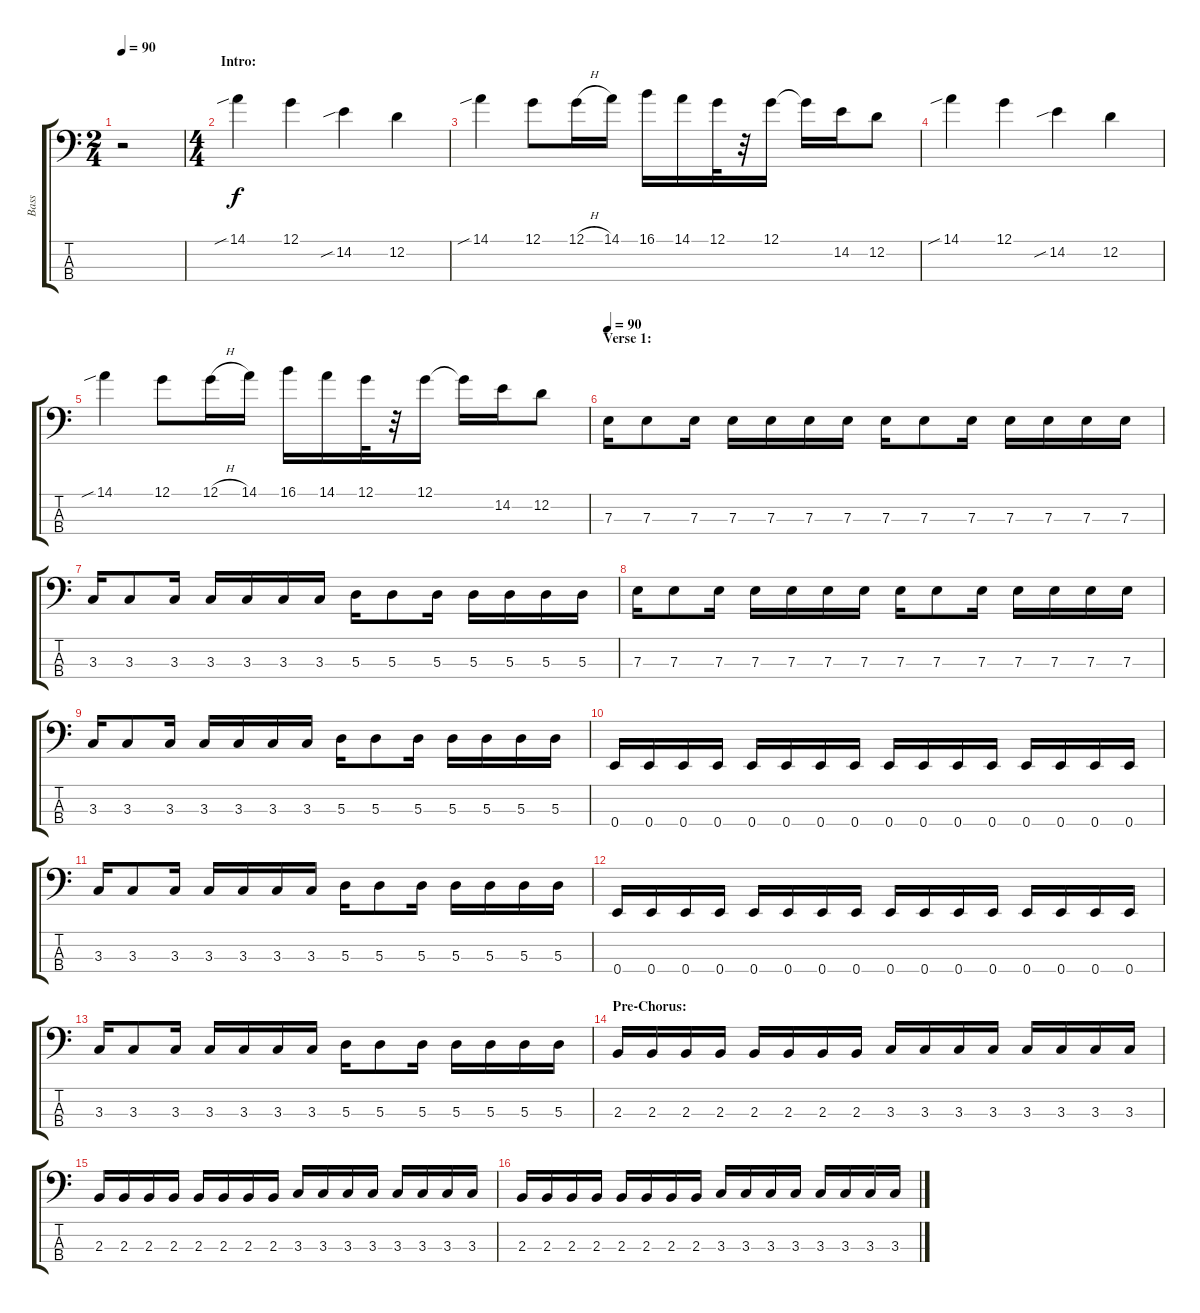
\track ("Bass" "Bass") {instrument electricbasspick}
\staff {score tabs}
\tuning (G2 D2 A1 E1) {hide}
\ts (2 4)
\tempo 90
\tempo 48
\tempo 90
\clef f4
\ks c
r.2{dy f volume 16 instrument electricbassfinger} |
\ts (4 4)
\section ("" "Intro:")
14.1{sib}.4 12.1.4 14.2{sib}.4 12.2.4 |
14.1{sib}.4 12.1.8 12.1{h}.16 14.1.16 16.1.16 14.1.16 12.1.32 r.32 12.1.16 12.1{t}.16 14.2.16 12.2.8 |
14.1{sib}.4 12.1.4 14.2{sib}.4 12.2.4 |
14.1{sib}.4 12.1.8 12.1{h}.16 14.1.16 16.1.16 14.1.16 12.1.32 r.32 12.1.16 12.1{t}.16 14.2.16 12.2.8 |
\section ("" "Verse 1:")
\tempo 90
7.3.16{volume 16 instrument electricbasspick} 7.3.8 7.3.16 7.3.16 7.3.16 7.3.16 7.3.16 7.3.16 7.3.8 7.3.16 7.3.16 7.3.16 7.3.16 7.3.16 |
3.3.16 3.3.8 3.3.16 3.3.16 3.3.16 3.3.16 3.3.16 5.3.16 5.3.8 5.3.16 5.3.16 5.3.16 5.3.16 5.3.16 |
7.3.16 7.3.8 7.3.16 7.3.16 7.3.16 7.3.16 7.3.16 7.3.16 7.3.8 7.3.16 7.3.16 7.3.16 7.3.16 7.3.16 |
3.3.16 3.3.8 3.3.16 3.3.16 3.3.16 3.3.16 3.3.16 5.3.16 5.3.8 5.3.16 5.3.16 5.3.16 5.3.16 5.3.16 |
0.4.16 0.4.16 0.4.16 0.4.16 0.4.16 0.4.16 0.4.16 0.4.16 0.4.16 0.4.16 0.4.16 0.4.16 0.4.16 0.4.16 0.4.16 0.4.16 |
3.3.16 3.3.8 3.3.16 3.3.16 3.3.16 3.3.16 3.3.16 5.3.16 5.3.8 5.3.16 5.3.16 5.3.16 5.3.16 5.3.16 |
0.4.16 0.4.16 0.4.16 0.4.16 0.4.16 0.4.16 0.4.16 0.4.16 0.4.16 0.4.16 0.4.16 0.4.16 0.4.16 0.4.16 0.4.16 0.4.16 |
3.3.16 3.3.8 3.3.16 3.3.16 3.3.16 3.3.16 3.3.16 5.3.16 5.3.8 5.3.16 5.3.16 5.3.16 5.3.16 5.3.16 |
\section ("" "Pre-Chorus:")
2.3.16 2.3.16 2.3.16 2.3.16 2.3.16 2.3.16 2.3.16 2.3.16 3.3.16 3.3.16 3.3.16 3.3.16 3.3.16 3.3.16 3.3.16 3.3.16 |
2.3.16 2.3.16 2.3.16 2.3.16 2.3.16 2.3.16 2.3.16 2.3.16 3.3.16 3.3.16 3.3.16 3.3.16 3.3.16 3.3.16 3.3.16 3.3.16 |
2.3.16 2.3.16 2.3.16 2.3.16 2.3.16 2.3.16 2.3.16 2.3.16 3.3.16 3.3.16 3.3.16 3.3.16 3.3.16 3.3.16 3.3.16 3.3.16
